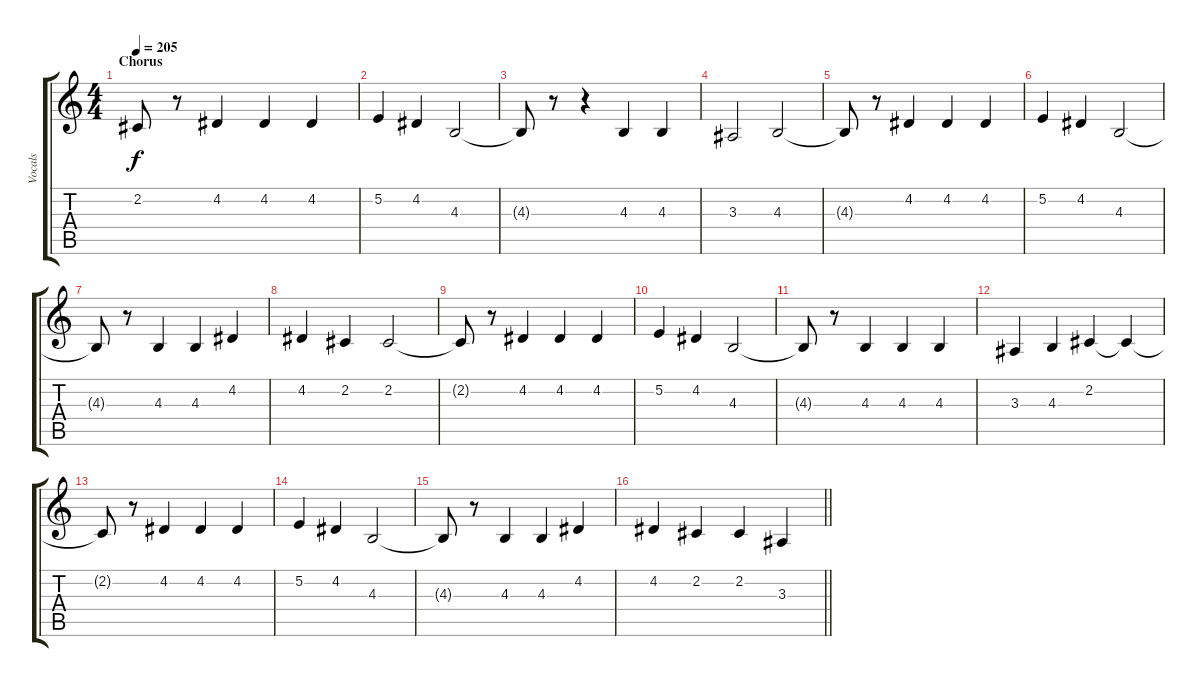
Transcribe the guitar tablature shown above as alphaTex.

\track ("Vocals" "Vocals") {instrument altosax}
\staff {score tabs}
\tuning (E4 B3 G3 D3 A2 E2) {hide}
\ts (4 4)
\section ("" "Chorus")
\tempo 205
\clef g2
\ks c
2.2{t}.8{dy f} r.8 4.2.4 4.2.4 4.2.4 |
5.2.4 4.2.4 4.3.2 |
4.3{t}.8 r.8 r.4 4.3.4 4.3.4 |
3.3.2 4.3.2 |
4.3{t}.8 r.8 4.2.4 4.2.4 4.2.4 |
5.2.4 4.2.4 4.3.2 |
4.3{t}.8 r.8 4.3.4 4.3.4 4.2.4 |
4.2.4 2.2.4 2.2.2 |
2.2{t}.8 r.8 4.2.4 4.2.4 4.2.4 |
5.2.4 4.2.4 4.3.2 |
4.3{t}.8 r.8 4.3.4 4.3.4 4.3.4 |
3.3.4 4.3.4 2.2.4 2.2{t}.4 |
2.2{t}.8 r.8 4.2.4 4.2.4 4.2.4 |
5.2.4 4.2.4 4.3.2 |
4.3{t}.8 r.8 4.3.4 4.3.4 4.2.4 |
\barLineRight lightlight
4.2.4 2.2.4 2.2.4 3.3.4
